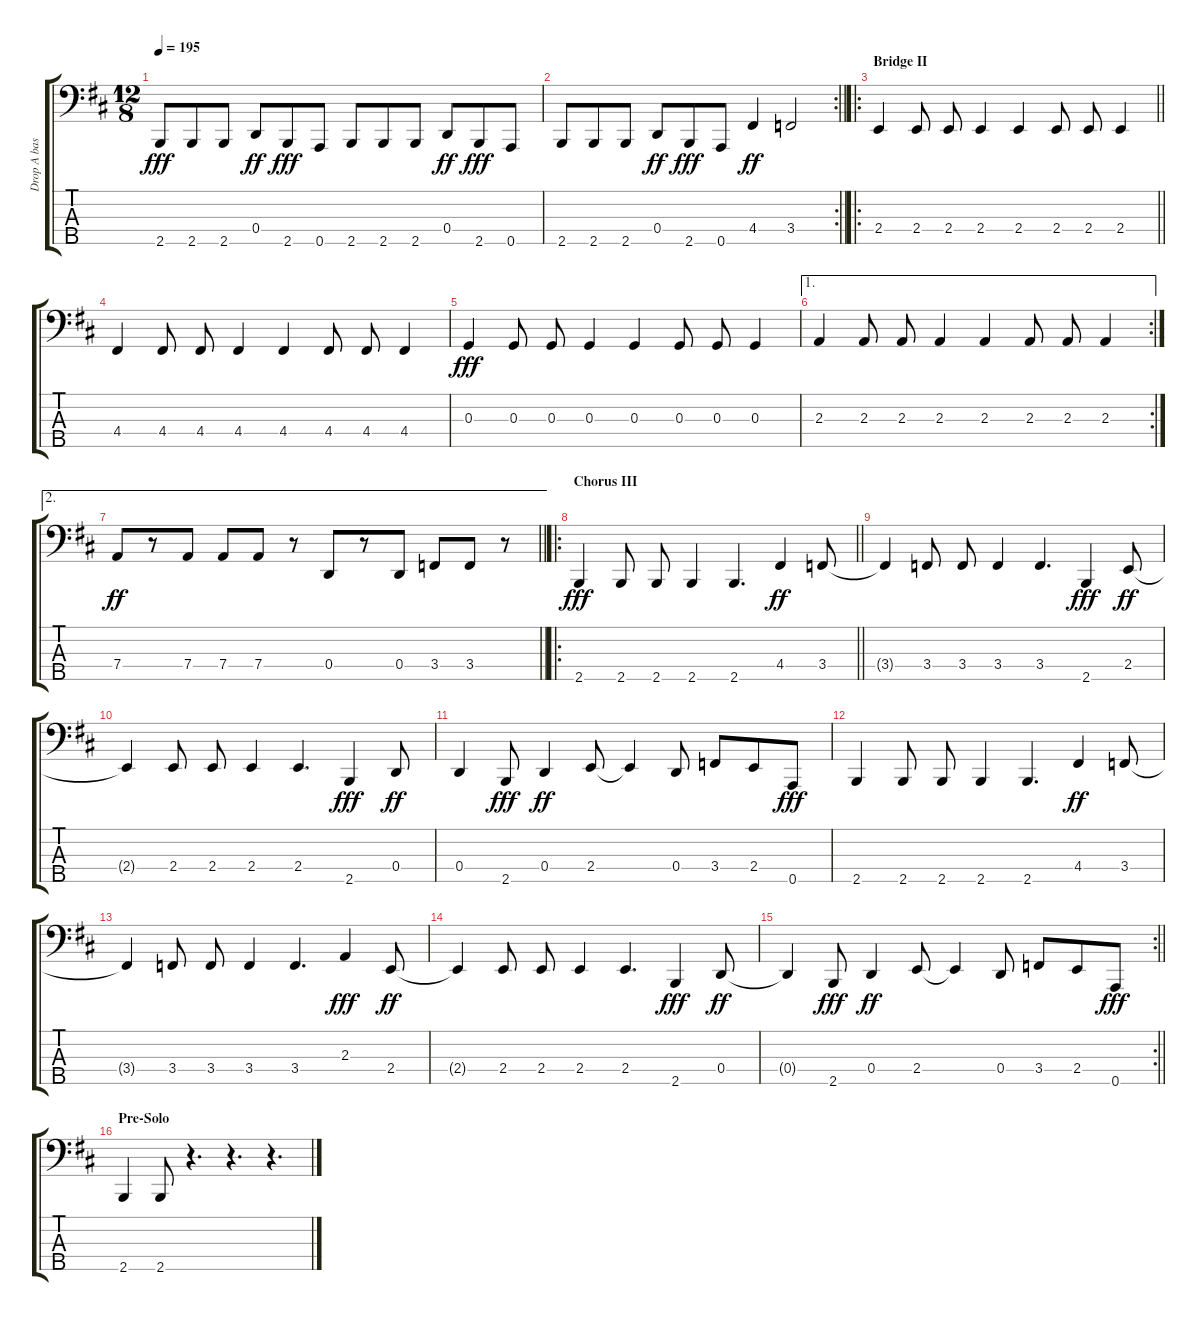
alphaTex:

\track ("Drop A bass" "Drop A bas") {instrument electricbassfinger}
\staff {score tabs}
\tuning (F2 C2 G1 D1 A0) {hide}
\ts (12 8)
\tempo 195
\clef f4
\ks d
2.5.8{dy fff} 2.5.8 2.5.8 0.4.8{dy ff} 2.5.8{dy fff} 0.5.8 2.5.8 2.5.8 2.5.8 0.4.8{dy ff} 2.5.8{dy fff} 0.5.8 |
\rc 2
\barLineRight lightlight
2.5.8 2.5.8 2.5.8 0.4.8{dy ff} 2.5.8{dy fff} 0.5.8 4.4.4{dy ff} 3.4.2 |
\ro
\section ("" "Bridge II")
\barLineRight lightlight
2.4.4 2.4.8 2.4.8 2.4.4 2.4.4 2.4.8 2.4.8 2.4.4 |
4.4.4 4.4.8 4.4.8 4.4.4 4.4.4 4.4.8 4.4.8 4.4.4 |
0.3.4{dy fff} 0.3.8 0.3.8 0.3.4 0.3.4 0.3.8 0.3.8 0.3.4 |
\ae 1
\rc 2
2.3.4 2.3.8 2.3.8 2.3.4 2.3.4 2.3.8 2.3.8 2.3.4 |
\ae 2
\barLineRight lightlight
7.4.8{dy ff} r.8 7.4.8 7.4.8 7.4.8 r.8 0.4.8 r.8 0.4.8 3.4.8 3.4.8 r.8 |
\ro
\section ("" "Chorus III")
\barLineRight lightlight
2.5.4{dy fff} 2.5.8 2.5.8 2.5.4 2.5.4{d} 4.4.4{dy ff} 3.4.8 |
3.4{t}.4 3.4.8 3.4.8 3.4.4 3.4.4{d} 2.5.4{dy fff} 2.4.8{dy ff} |
2.4{t}.4 2.4.8 2.4.8 2.4.4 2.4.4{d} 2.5.4{dy fff} 0.4.8{dy ff} |
0.4.4 2.5.8{dy fff} 0.4.4{dy ff} 2.4.8 2.4{t}.4 0.4.8 3.4.8 2.4.8 0.5.8{dy fff} |
2.5.4 2.5.8 2.5.8 2.5.4 2.5.4{d} 4.4.4{dy ff} 3.4.8 |
3.4{t}.4 3.4.8 3.4.8 3.4.4 3.4.4{d} 2.3.4{dy fff} 2.4.8{dy ff} |
2.4{t}.4 2.4.8 2.4.8 2.4.4 2.4.4{d} 2.5.4{dy fff} 0.4.8{dy ff} |
\rc 2
\barLineRight lightlight
0.4{t}.4 2.5.8{dy fff} 0.4.4{dy ff} 2.4.8 2.4{t}.4 0.4.8 3.4.8 2.4.8 0.5.8{dy fff} |
\section ("" "Pre-Solo")
2.5.4 2.5.8 r.4{d} r.4{d} r.4{d}
